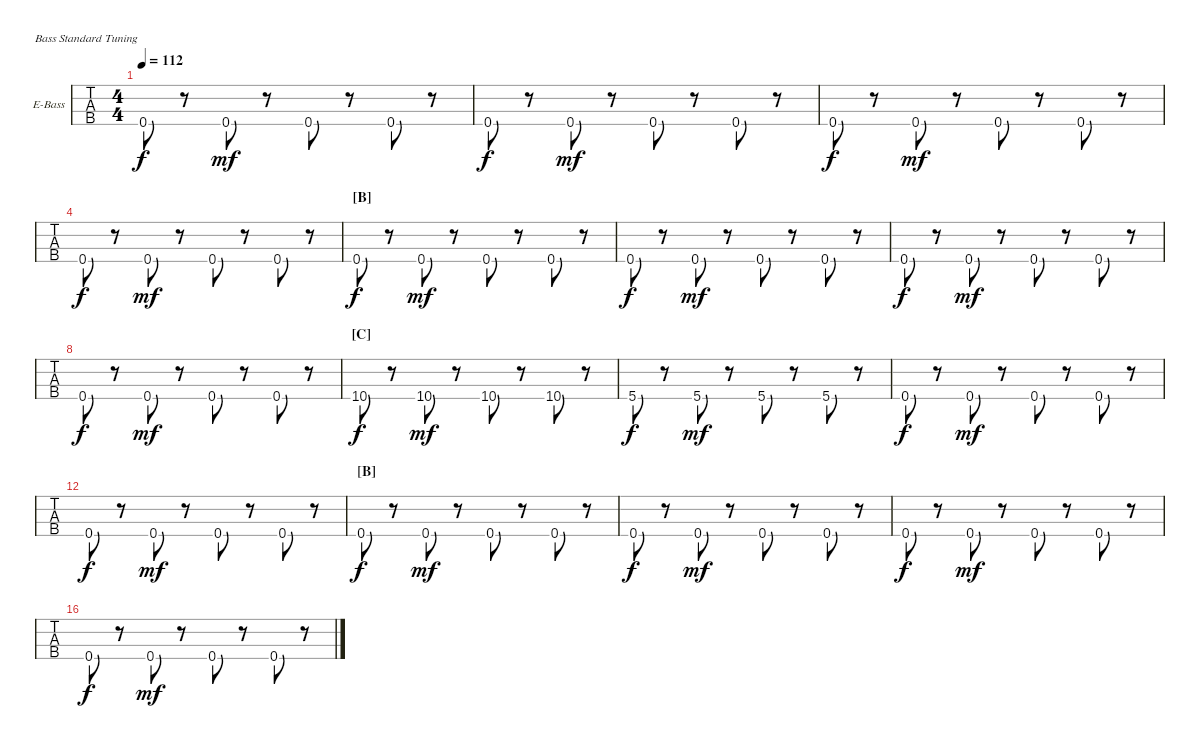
\bracketExtendMode nobrackets
\firstSystemTrackNameOrientation horizontal
\otherSystemsTrackNameOrientation horizontal
\defaultBarNumberDisplay FirstOfSystem
\track ("Bass" "E-Bass") {instrument electricbassfinger}
\staff {tabs}
\tuning (G2 D2 A1 E1)
\ts (4 4)
\tempo 112
\clef f4
\ks c
0.4.8{dy f} r.8 0.4.8{dy mf} r.8 0.4.8 r.8 0.4.8 r.8 |
0.4.8{dy f} r.8 0.4.8{dy mf} r.8 0.4.8 r.8 0.4.8 r.8 |
0.4.8{dy f} r.8 0.4.8{dy mf} r.8 0.4.8 r.8 0.4.8 r.8 |
0.4.8{dy f} r.8 0.4.8{dy mf} r.8 0.4.8 r.8 0.4.8 r.8 |
\section ("B" "")
0.4.8{dy f} r.8 0.4.8{dy mf} r.8 0.4.8 r.8 0.4.8 r.8 |
0.4.8{dy f} r.8 0.4.8{dy mf} r.8 0.4.8 r.8 0.4.8 r.8 |
0.4.8{dy f} r.8 0.4.8{dy mf} r.8 0.4.8 r.8 0.4.8 r.8 |
0.4.8{dy f} r.8 0.4.8{dy mf} r.8 0.4.8 r.8 0.4.8 r.8 |
\section ("C" "")
10.4.8{dy f} r.8 10.4.8{dy mf} r.8 10.4.8 r.8 10.4.8 r.8 |
5.4.8{dy f} r.8 5.4.8{dy mf} r.8 5.4.8 r.8 5.4.8 r.8 |
0.4.8{dy f} r.8 0.4.8{dy mf} r.8 0.4.8 r.8 0.4.8 r.8 |
0.4.8{dy f} r.8 0.4.8{dy mf} r.8 0.4.8 r.8 0.4.8 r.8 |
\section ("B" "")
0.4.8{dy f} r.8 0.4.8{dy mf} r.8 0.4.8 r.8 0.4.8 r.8 |
0.4.8{dy f} r.8 0.4.8{dy mf} r.8 0.4.8 r.8 0.4.8 r.8 |
0.4.8{dy f} r.8 0.4.8{dy mf} r.8 0.4.8 r.8 0.4.8 r.8 |
0.4.8{dy f} r.8 0.4.8{dy mf} r.8 0.4.8 r.8 0.4.8 r.8
